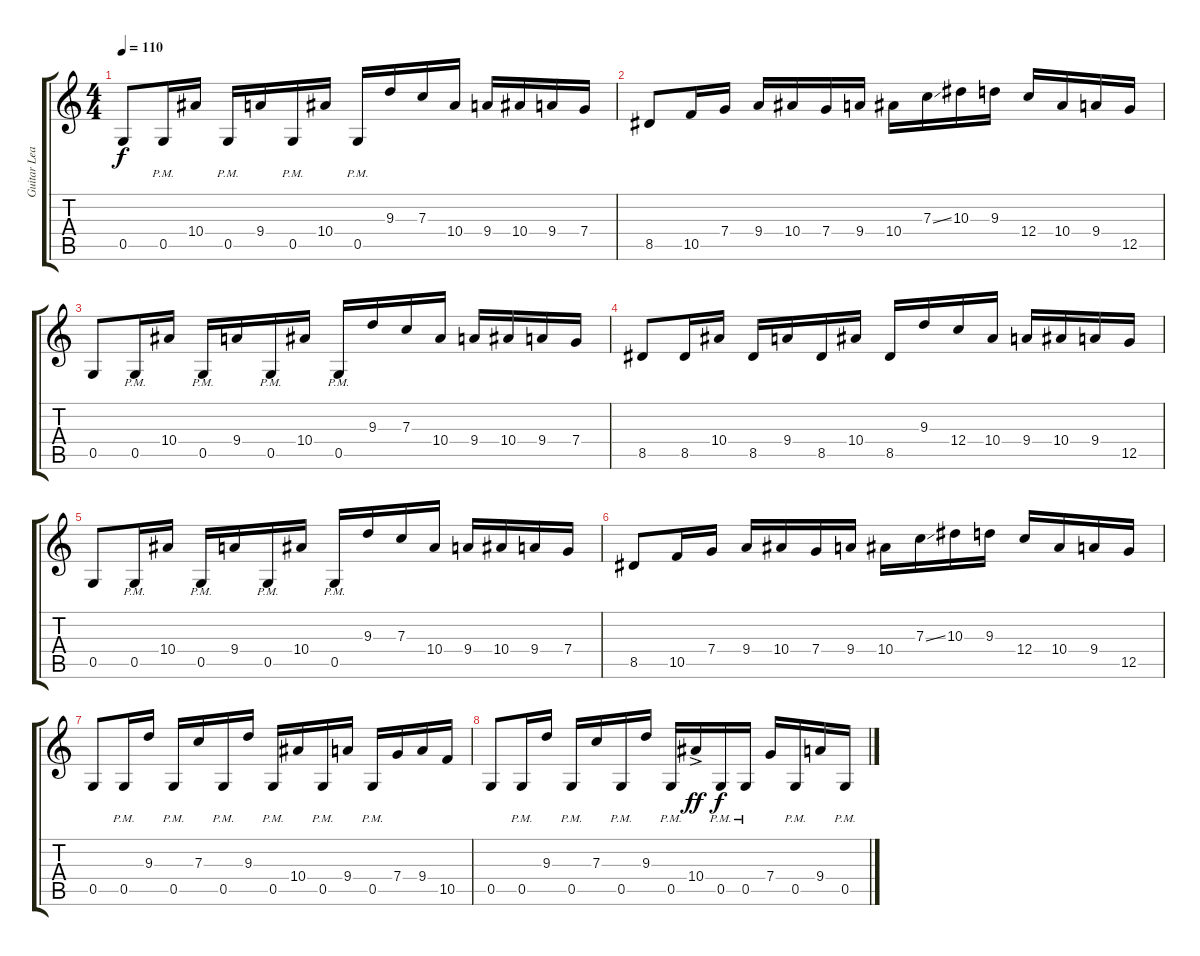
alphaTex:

\track ("Guitar Lead Tonal" "Guitar Lea") {instrument distortionguitar}
\staff {score tabs}
\tuning (D4 A3 F3 C3 G2 D2) {hide}
\ts (4 4)
\tempo 110
\clef g2
\ks c
0.5.8{dy f} 0.5{pm}.16 10.4.16 0.5{pm}.16 9.4.16 0.5{pm}.16 10.4.16 0.5{pm}.16 9.3.16 7.3.16 10.4.16 9.4.16 10.4.16 9.4.16 7.4.16 |
8.5.8 10.5.16 7.4.16 9.4.16 10.4.16 7.4.16 9.4.16 10.4.16 7.3{ss}.16 10.3.16 9.3.16 12.4.16 10.4.16 9.4.16 12.5.16 |
0.5.8 0.5{pm}.16 10.4.16 0.5{pm}.16 9.4.16 0.5{pm}.16 10.4.16 0.5{pm}.16 9.3.16 7.3.16 10.4.16 9.4.16 10.4.16 9.4.16 7.4.16 |
8.5.8 8.5.16 10.4.16 8.5.16 9.4.16 8.5.16 10.4.16 8.5.16 9.3.16 12.4.16 10.4.16 9.4.16 10.4.16 9.4.16 12.5.16 |
0.5.8 0.5{pm}.16 10.4.16 0.5{pm}.16 9.4.16 0.5{pm}.16 10.4.16 0.5{pm}.16 9.3.16 7.3.16 10.4.16 9.4.16 10.4.16 9.4.16 7.4.16 |
8.5.8 10.5.16 7.4.16 9.4.16 10.4.16 7.4.16 9.4.16 10.4.16 7.3{ss}.16 10.3.16 9.3.16 12.4.16 10.4.16 9.4.16 12.5.16 |
0.5.8 0.5{pm}.16 9.3.16 0.5{pm}.16 7.3.16 0.5{pm}.16 9.3.16 0.5{pm}.16 10.4.16 0.5{pm}.16 9.4.16 0.5{pm}.16 7.4.16 9.4.16 10.5.16 |
0.5.8 0.5{pm}.16 9.3.16 0.5{pm}.16 7.3.16 0.5{pm}.16 9.3.16 0.5{pm}.16 10.4{ac}.16{dy ff} 0.5{pm}.16{dy f} 0.5{pm}.16 7.4.16 0.5{pm}.16 9.4.16 0.5{pm}.16
